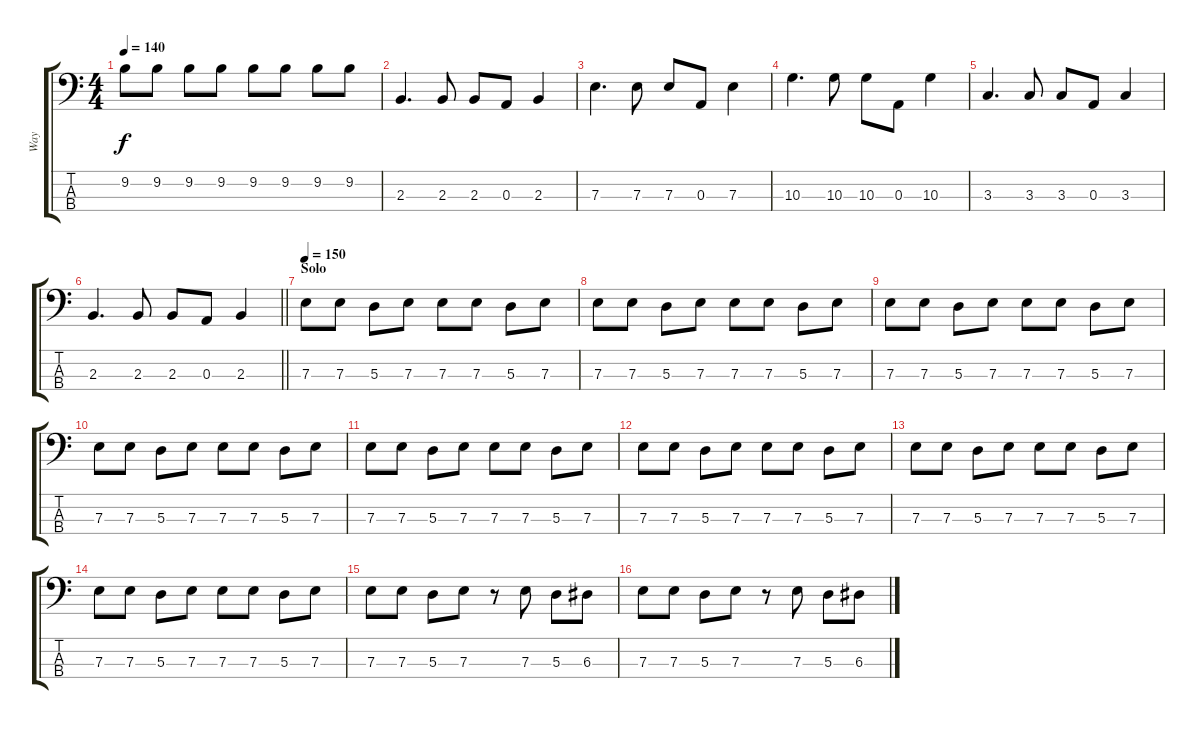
\track ("Way" "Way") {instrument electricbasspick}
\staff {score tabs}
\tuning (G2 D2 A1 E1) {hide}
\ts (4 4)
\tempo 140
\clef f4
\ks c
9.2.8{dy f} 9.2.8 9.2.8 9.2.8 9.2.8 9.2.8 9.2.8 9.2.8 |
2.3.4{d} 2.3.8 2.3.8 0.3.8 2.3.4 |
7.3.4{d} 7.3.8 7.3.8 0.3.8 7.3.4 |
10.3.4{d} 10.3.8 10.3.8 0.3.8 10.3.4 |
3.3.4{d} 3.3.8 3.3.8 0.3.8 3.3.4 |
\barLineRight lightlight
2.3.4{d} 2.3.8 2.3.8 0.3.8 2.3.4 |
\section ("" "Solo")
\tempo 150
7.3.8 7.3.8 5.3.8 7.3.8 7.3.8 7.3.8 5.3.8 7.3.8 |
7.3.8 7.3.8 5.3.8 7.3.8 7.3.8 7.3.8 5.3.8 7.3.8 |
7.3.8 7.3.8 5.3.8 7.3.8 7.3.8 7.3.8 5.3.8 7.3.8 |
7.3.8 7.3.8 5.3.8 7.3.8 7.3.8 7.3.8 5.3.8 7.3.8 |
7.3.8 7.3.8 5.3.8 7.3.8 7.3.8 7.3.8 5.3.8 7.3.8 |
7.3.8 7.3.8 5.3.8 7.3.8 7.3.8 7.3.8 5.3.8 7.3.8 |
7.3.8 7.3.8 5.3.8 7.3.8 7.3.8 7.3.8 5.3.8 7.3.8 |
7.3.8 7.3.8 5.3.8 7.3.8 7.3.8 7.3.8 5.3.8 7.3.8 |
7.3.8 7.3.8 5.3.8 7.3.8 r.8 7.3.8 5.3.8 6.3.8 |
7.3.8 7.3.8 5.3.8 7.3.8 r.8 7.3.8 5.3.8 6.3.8
